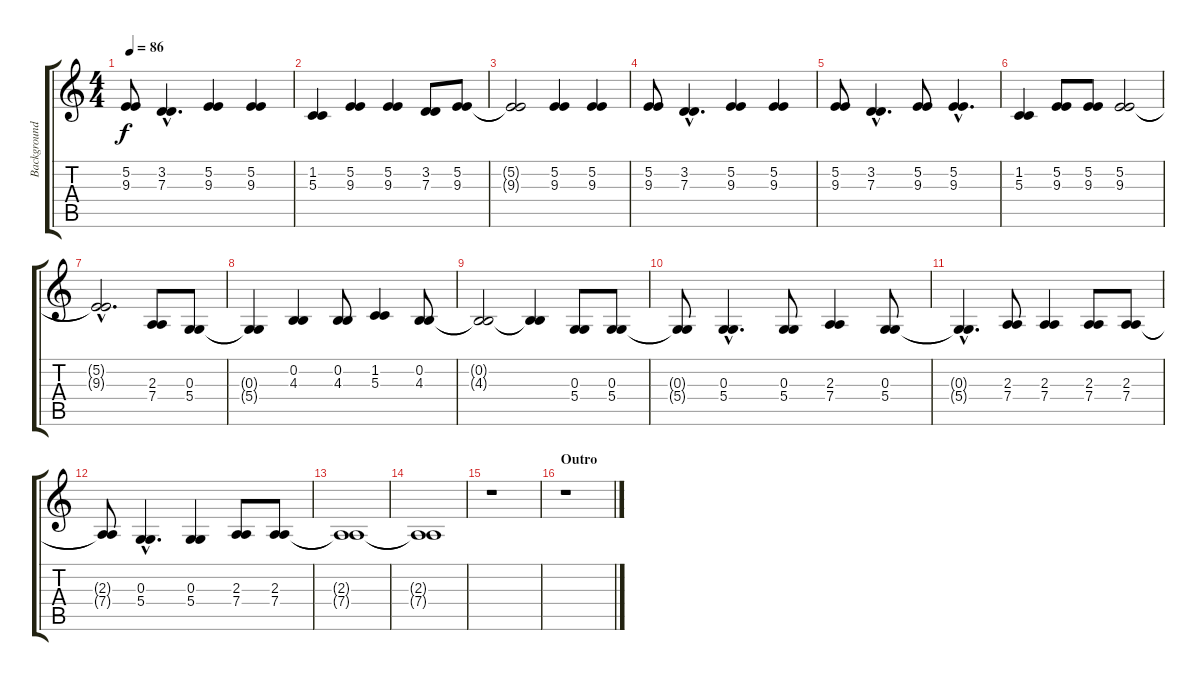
\track ("Background Vocals (Ritchie+DeLorenzo)" "Background") {instrument lead1square}
\staff {score tabs}
\tuning (E4 B3 G3 D3 A2 E2) {hide}
\ts (4 4)
\tempo 86
\clef g2
\ks c
(5.2 9.3).8{dy f} (3.2{hac} 7.3{hac}).4{d} (5.2 9.3).4 (5.2 9.3).4 |
(1.2 5.3).4 (5.2 9.3).4 (5.2 9.3).4 (3.2 7.3).8 (5.2 9.3).8 |
(5.2{t} 9.3{t}).2 (5.2 9.3).4 (5.2 9.3).4 |
(5.2 9.3).8 (3.2{hac} 7.3{hac}).4{d} (5.2 9.3).4 (5.2 9.3).4 |
(5.2 9.3).8 (3.2{hac} 7.3{hac}).4{d} (5.2 9.3).8 (5.2{hac} 9.3{hac}).4{d} |
(1.2 5.3).4 (5.2 9.3).8 (5.2 9.3).8 (5.2 9.3).2 |
(5.2{hac t} 9.3{hac t}).2{d} (2.3 7.4).8 (0.3 5.4).8 |
(0.3{t} 5.4{t}).4 (0.2 4.3).4 (0.2 4.3).8 (1.2 5.3).4 (0.2 4.3).8 |
(0.2{t} 4.3{t}).2 (0.2{t} 4.3{t}).4 (0.3 5.4).8 (0.3 5.4).8 |
(0.3{t} 5.4{t}).8 (0.3{hac} 5.4{hac}).4{d} (0.3 5.4).8 (2.3 7.4).4 (0.3 5.4).8 |
(0.3{hac t} 5.4{hac t}).4{d} (2.3 7.4).8 (2.3 7.4).4 (2.3 7.4).8 (2.3 7.4).8 |
(2.3{t} 7.4{t}).8 (0.3{hac} 5.4{hac}).4{d} (0.3 5.4).4 (2.3 7.4).8 (2.3 7.4).8 |
(2.3{t} 7.4{t}).1{volume 0} |
(2.3{t} 7.4{t}).1 |
r.1 |
\section ("" "Outro")
r.1
